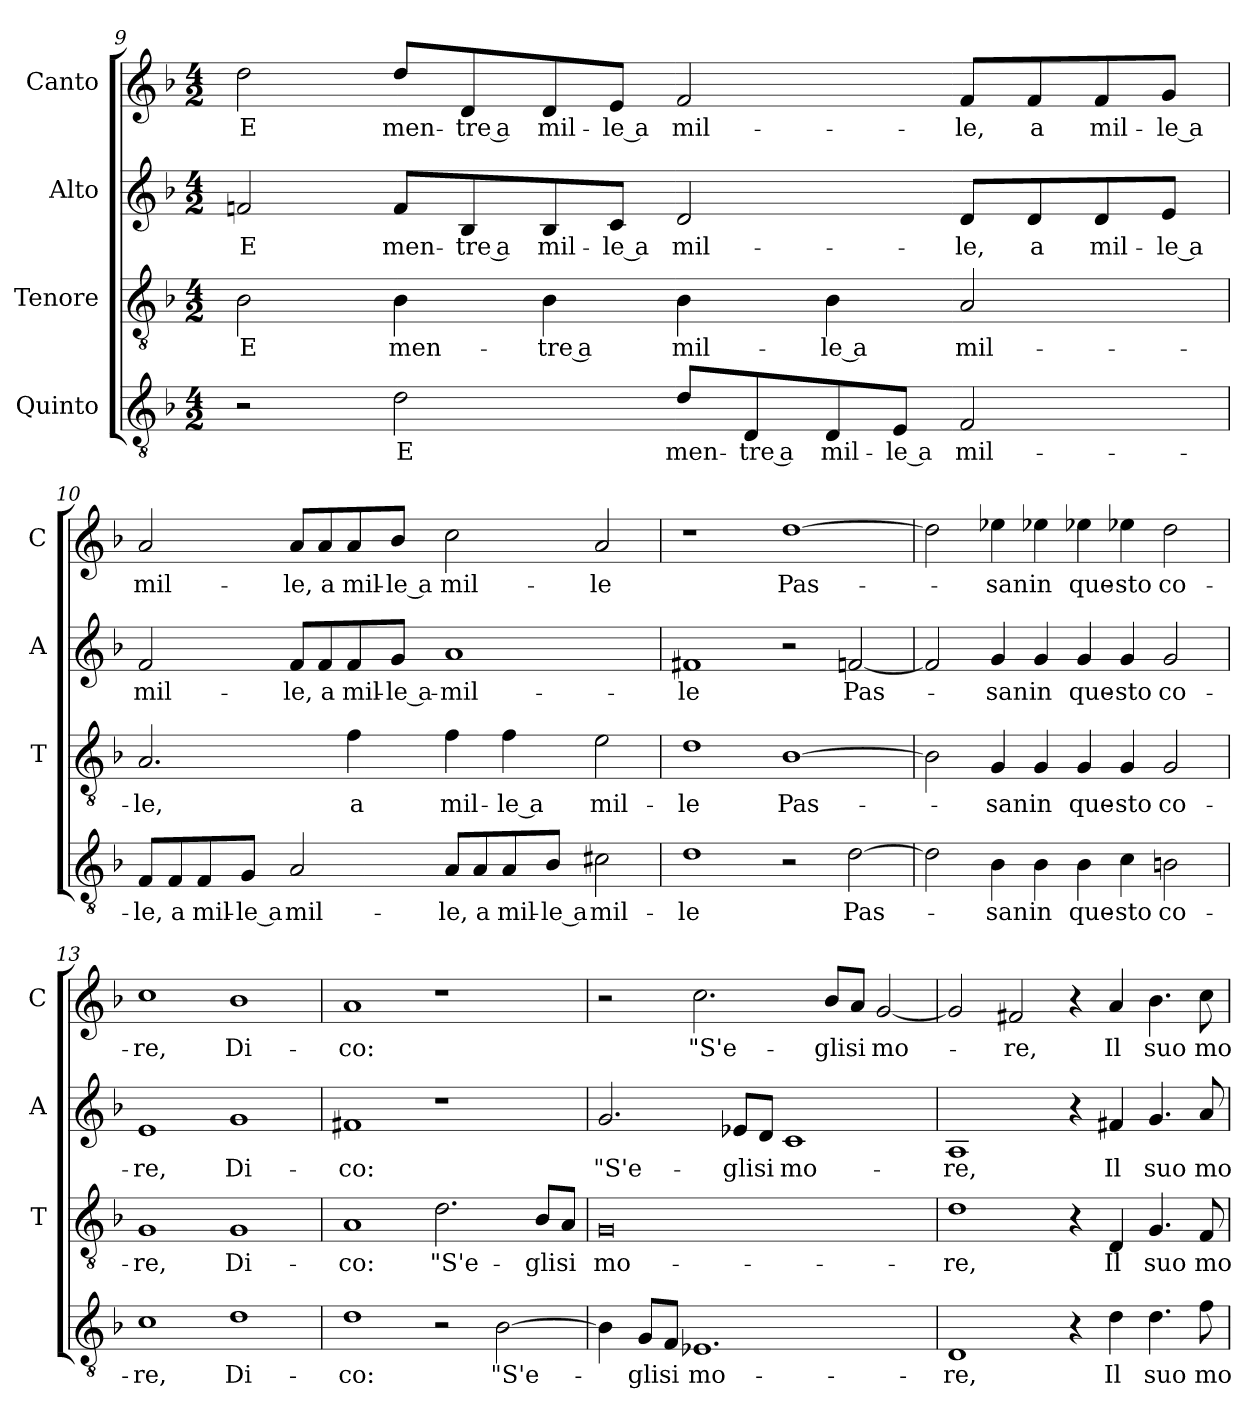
**kern	**text	**kern	**text	**kern	**text	**kern	**text
*part4	*part4	*part3	*part3	*part2	*part2	*part1	*part1
*staff4	*staff4	*staff3	*staff3	*staff2	*staff2	*staff1	*staff1
*I"Quinto	*	*I"Tenore	*	*I"Alto	*	*I"Canto	*
*	*	*I'T	*	*I'A	*	*I'C	*
*clefGv2	*	*clefGv2	*	*clefG2	*	*clefG2	*
*k[b-]	*	*k[b-]	*	*k[b-]	*	*k[b-]	*
*d:	*	*d:	*	*d:	*	*d:	*
*M4/2	*	*M4/2	*	*M4/2	*	*M4/2	*
=9	=9	=9	=9	=9	=9	=9	=9
2r	.	2B-	E	2fn	E	2dd	E
2d	E	4B-	men-	8f/L	men-	8dd/L	men-
.	.	.	.	8B-/	-tre a	8d/	-tre a
.	.	4B-	-tre a	8B-/	mil-	8d/	mil-
.	.	.	.	8c/J	-le a	8e/J	-le a
8d/L	men-	4B-	mil-	2d	mil-	2f	mil-
8D/	-tre a	.	.	.	.	.	.
8D/	mil-	4B-	-le a	.	.	.	.
8E/J	-le a	.	.	.	.	.	.
2F	mil-	2A	mil-	8d/L	-le,	8f/L	-le,
.	.	.	.	8d/	a	8f/	a
.	.	.	.	8d/	mil-	8f/	mil-
.	.	.	.	8e/J	-le a	8g/J	-le a
=10	=10	=10	=10	=10	=10	=10	=10
8F/L	-le,	2.A	-le,	2f	mil-	2a	mil-
8F/	a	.	.	.	.	.	.
8F/	mil-	.	.	.	.	.	.
8G/J	-le a	.	.	.	.	.	.
2A	mil-	.	.	8f/L	-le,	8a/L	-le,
.	.	.	.	8f/	a	8a/	a
.	.	4f	a	8f/	mil-	8a/	mil-
.	.	.	.	8g/J	-le a-	8b-/J	-le a
8A/L	-le,	4f	mil-	1a	-mil-	2cc	mil-
8A/	a	.	.	.	.	.	.
8A/	mil-	4f	-le a	.	.	.	.
8B-/J	-le a	.	.	.	.	.	.
2c#X	mil-	2e	mil-	.	.	2a	-le
=11	=11	=11	=11	=11	=11	=11	=11
1d	-le	1d	-le	1f#X	-le	1r	.
2r	.	[1B-	Pas-	2r	.	[1dd	Pas-
[2d	Pas-	.	.	[2fn	Pas-	.	.
=12	=12	=12	=12	=12	=12	=12	=12
2d]	.	2B-]	.	2f]	.	2dd]	.
4B-	-san	4G	-san	4g	-san	4ee-X	-san
4B-	in	4G	in	4g	in	4ee-X	in
4B-	que-	4G	que-	4g	que-	4ee-X	que-
4c	-sto	4G	-sto	4g	-sto	4ee-X	-sto
2Bn	co-	2G	co-	2g	co-	2dd	co-
=13	=13	=13	=13	=13	=13	=13	=13
1c	-re,	1G	-re,	1e	-re,	1cc	-re,
1d	Di-	1G	Di-	1g	Di-	1b-	Di-
=14	=14	=14	=14	=14	=14	=14	=14
1d	-co:	1A	-co:	1f#X	-co:	1a	-co:
2r	.	2.d	"S'e-	1r	.	1r	.
[2B-	"S'e-	.	.	.	.	.	.
.	.	8B-/L	-gli	.	.	.	.
.	.	8A/J	si	.	.	.	.
=15	=15	=15	=15	=15	=15	=15	=15
4B-]	.	0G	mo-	2.g	"S'e-	2r	.
8G/L	-gli	.	.	.	.	.	.
8F/J	si	.	.	.	.	.	.
1.E-X	mo-	.	.	.	.	2.cc	"S'e-
.	.	.	.	8e-X/L	-gli	.	.
.	.	.	.	8d/J	si	.	.
.	.	.	.	1c	mo-	.	.
.	.	.	.	.	.	8b-/L	-gli
.	.	.	.	.	.	8a/J	si
.	.	.	.	.	.	[2g	mo-
=16	=16	=16	=16	=16	=16	=16	=16
1D	-re,	1d	-re,	1A	-re,	2g]	.
.	.	.	.	.	.	2f#X	-re,
4r	.	4r	.	4r	.	4r	.
4d	Il	4D	Il	4f#X	Il	4a	Il
4.d	suo	4.G	suo	4.g	suo	4.b-	suo
8f	mo-	8F	mo-	8a	mo-	8cc	mo-
=	=	=	=	=	=	=	=
*-	*-	*-	*-	*-	*-	*-	*-
